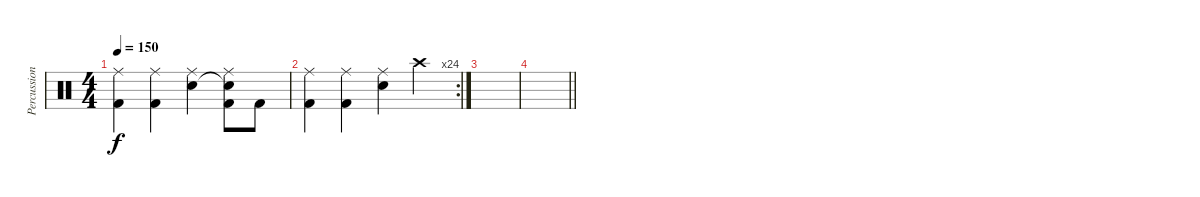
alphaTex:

\track ("Percussions" "Percussion") {instrument percussion}
\staff {score}
\articulation defaults
\ts (4 4)
\tempo 150
\clef neutral
\ks c
("Ride (middle)" "Kick (hit) 2").4{dy f} ("Ride (middle)" "Kick (hit) 2").4 ("Ride (middle)" "Electric Snare (hit)").4 ("Ride (middle)" "Snare (hit)"{t} "Kick (hit) 2").8 "Kick (hit) 2".8 |
\rc 24
("Ride (middle)" "Kick (hit) 2").4 ("Ride (middle)" "Kick (hit) 2").4 ("Ride (middle)" "Electric Snare (hit)").4 "Crash high (hit)".4 |
|
\barLineRight lightlight
